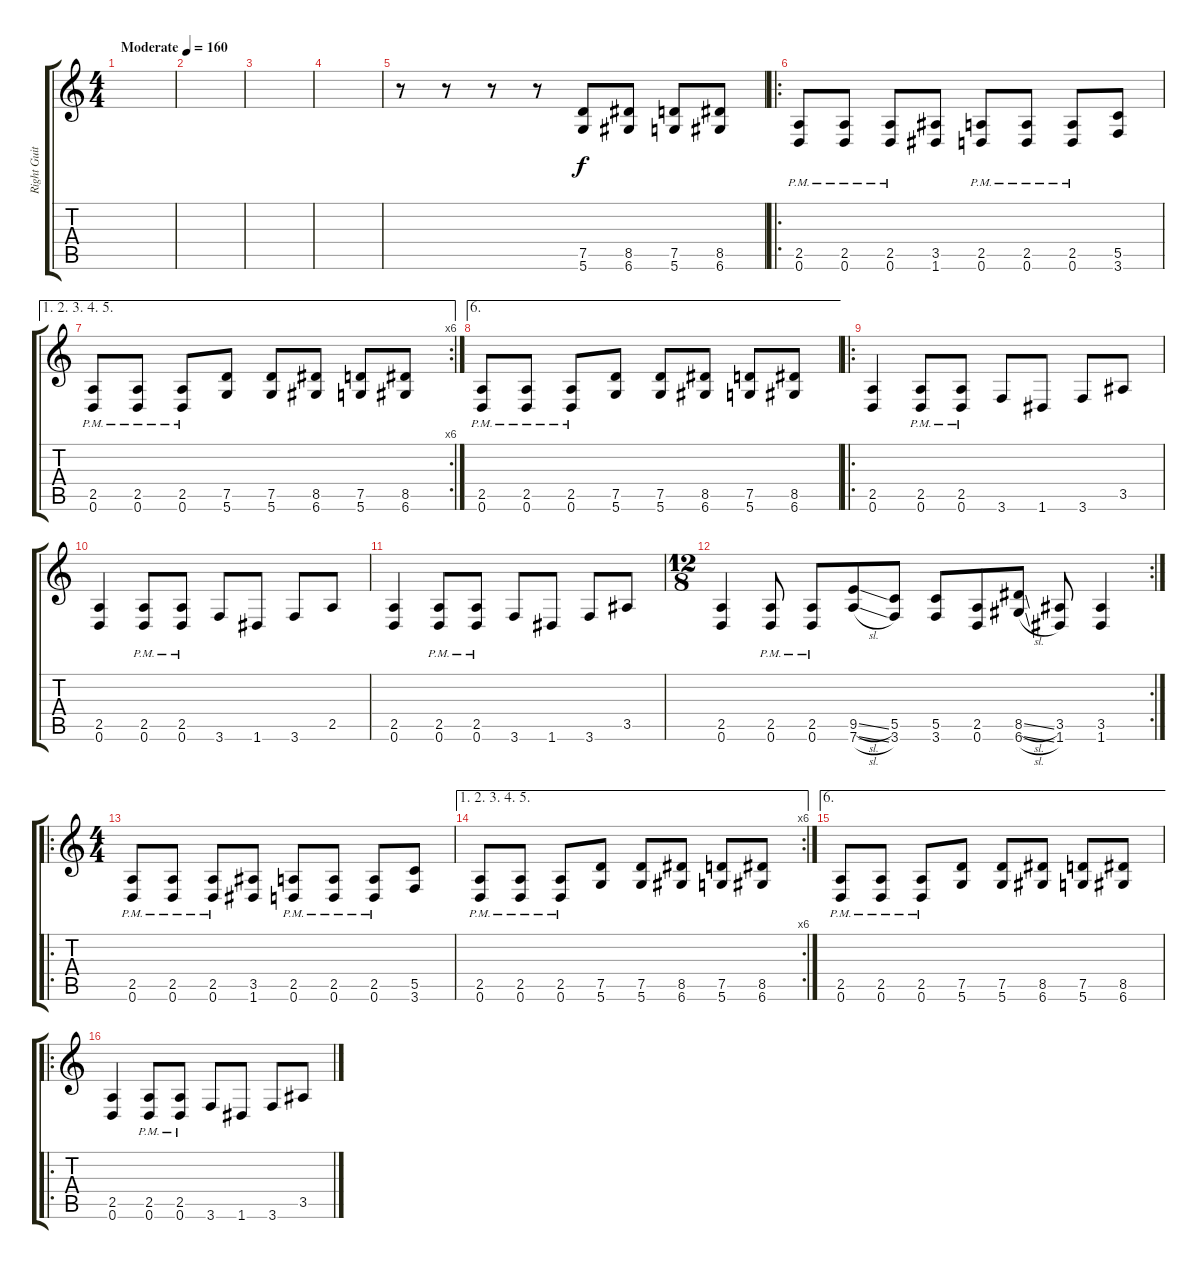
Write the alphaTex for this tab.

\track ("Right Guitar" "Right Guit") {instrument overdrivenguitar}
\staff {score tabs}
\tuning (D4 A3 F3 C3 G2 D2) {hide}
\ts (4 4)
\tempo (160 "Moderate")
\clef g2
\ks c
|
|
|
|
r.8 r.8 r.8 r.8 (7.5 5.6).8 (8.5 6.6).8 (7.5 5.6).8 (8.5 6.6).8 |
\ro
(2.5{pm} 0.6{pm}).8 (2.5{pm} 0.6{pm}).8 (2.5{pm} 0.6{pm}).8 (3.5 1.6).8 (2.5{pm} 0.6{pm}).8 (2.5{pm} 0.6{pm}).8 (2.5{pm} 0.6{pm}).8 (5.5 3.6).8 |
\ae (1 2 3 4 5)
\rc 6
(2.5{pm} 0.6{pm}).8 (2.5{pm} 0.6{pm}).8 (2.5{pm} 0.6{pm}).8 (7.5 5.6).8 (7.5 5.6).8 (8.5 6.6).8 (7.5 5.6).8 (8.5 6.6).8 |
\ae 6
(2.5{pm} 0.6{pm}).8 (2.5{pm} 0.6{pm}).8 (2.5{pm} 0.6{pm}).8 (7.5 5.6).8 (7.5 5.6).8 (8.5 6.6).8 (7.5 5.6).8 (8.5 6.6).8 |
\ro
(2.5 0.6).4 (2.5{pm} 0.6{pm}).8 (2.5{pm} 0.6{pm}).8 3.6.8 1.6.8 3.6.8 3.5.8 |
(2.5 0.6).4 (2.5{pm} 0.6{pm}).8 (2.5{pm} 0.6{pm}).8 3.6.8 1.6.8 3.6.8 2.5.8 |
(2.5 0.6).4 (2.5{pm} 0.6{pm}).8 (2.5{pm} 0.6{pm}).8 3.6.8 1.6.8 3.6.8 3.5.8 |
\rc 2
\ts (12 8)
(2.5 0.6).4 (2.5{pm} 0.6{pm}).8 (2.5{pm} 0.6{pm}).8 (9.5{sl} 7.6{sl}).8 (5.5 3.6).8 (5.5 3.6).8 (2.5 0.6).8 (8.5{sl} 6.6{sl}).8 (3.5 1.6).8 (3.5 1.6).4 |
\ro
\ts (4 4)
(2.5{pm} 0.6{pm}).8 (2.5{pm} 0.6{pm}).8 (2.5{pm} 0.6{pm}).8 (3.5 1.6).8 (2.5{pm} 0.6{pm}).8 (2.5{pm} 0.6{pm}).8 (2.5{pm} 0.6{pm}).8 (5.5 3.6).8 |
\ae (1 2 3 4 5)
\rc 6
(2.5{pm} 0.6{pm}).8 (2.5{pm} 0.6{pm}).8 (2.5{pm} 0.6{pm}).8 (7.5 5.6).8 (7.5 5.6).8 (8.5 6.6).8 (7.5 5.6).8 (8.5 6.6).8 |
\ae 6
(2.5{pm} 0.6{pm}).8 (2.5{pm} 0.6{pm}).8 (2.5{pm} 0.6{pm}).8 (7.5 5.6).8 (7.5 5.6).8 (8.5 6.6).8 (7.5 5.6).8 (8.5 6.6).8 |
\ro
(2.5 0.6).4 (2.5{pm} 0.6{pm}).8 (2.5{pm} 0.6{pm}).8 3.6.8 1.6.8 3.6.8 3.5.8
